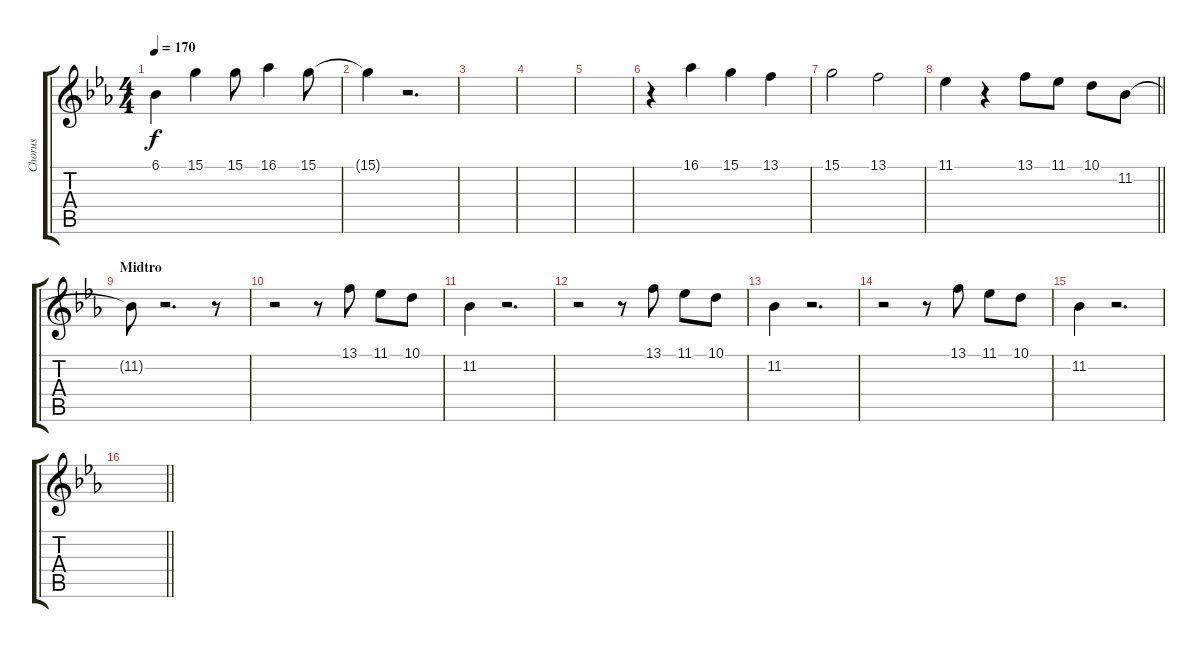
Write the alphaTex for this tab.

\track ("Chorus" "Chorus") {instrument flute}
\staff {score tabs}
\tuning (E4 B3 G3 D3 A2 E2) {hide}
\ts (4 4)
\tempo 170
\clef g2
\ks eb
6.1.4{dy f} 15.1.4 15.1.8 16.1.4 15.1.8 |
15.1{t}.4 r.2{d} |
|
|
|
r.4 16.1.4 15.1.4 13.1.4 |
15.1.2 13.1.2 |
\barLineRight lightlight
11.1.4 r.4 13.1.8 11.1.8 10.1.8 11.2.8 |
\section ("" "Midtro")
11.2{t}.8 r.2{d} r.8 |
r.2 r.8 13.1.8 11.1.8 10.1.8 |
11.2.4 r.2{d} |
r.2 r.8 13.1.8 11.1.8 10.1.8 |
11.2.4 r.2{d} |
r.2 r.8 13.1.8 11.1.8 10.1.8 |
11.2.4 r.2{d} |
\barLineRight lightlight
